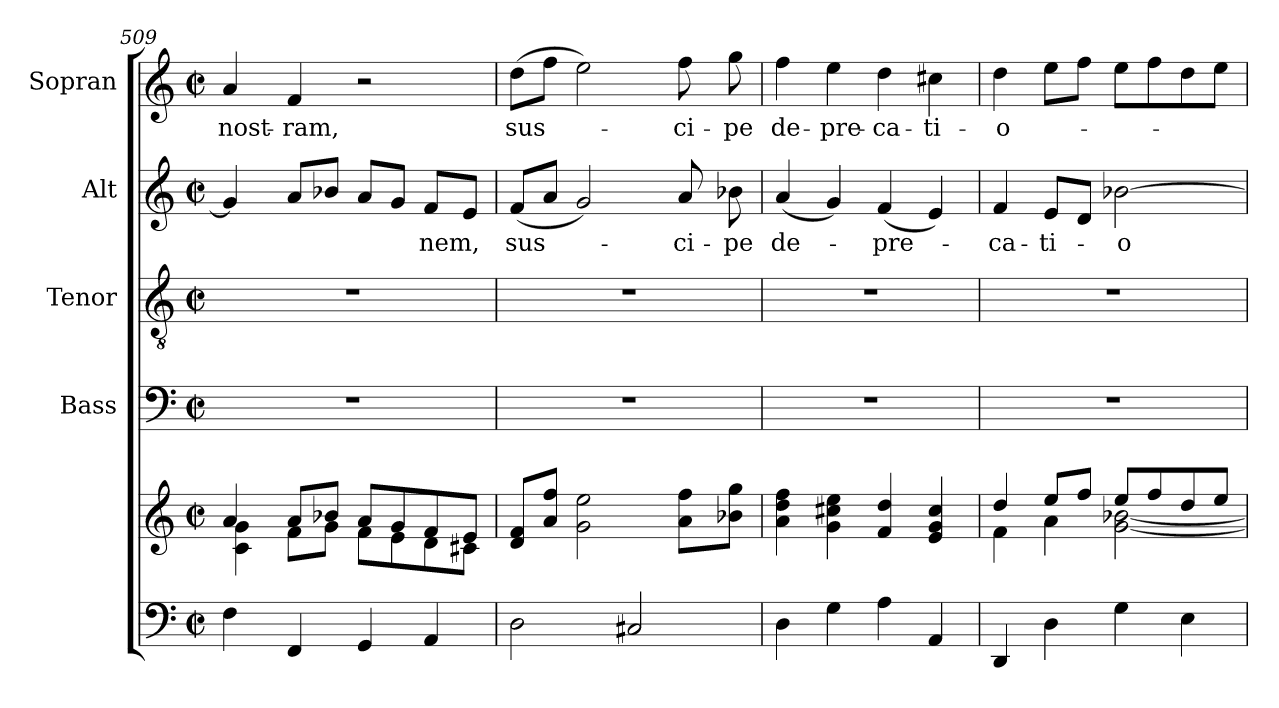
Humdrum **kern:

**kern	**kern	**kern	**kern	**kern	**text	**kern	**text
*part5	*part5	*part4	*part3	*part2	*part2	*part1	*part1
*staff6	*staff5	*staff4	*staff3	*staff2	*staff2	*staff1	*staff1
*	*	*I"Bass	*I"Tenor	*I"Alt	*	*I"Sopran	*
*	*	*I'B.	*I'T.	*I'A.	*	*I'S.	*
*clefF4	*clefG2	*clefF4	*clefGv2	*clefG2	*	*clefG2	*
*k[]	*k[]	*k[]	*k[]	*k[]	*	*k[]	*
*C:	*C:	*C:	*C:	*C:	*	*C:	*
*M2/2	*M2/2	*M2/2	*M2/2	*M2/2	*	*M2/2	*
*met(c|)	*met(c|)	*met(c|)	*met(c|)	*met(c|)	*	*met(c|)	*
=509	=509	=509	=509	=509	=509	=509	=509
*	*^	*	*	*	*	*	*
!	!	!	!	!	!	!	!	!LO:LY:b
4F\	4a/	4c\ 4g\	1r	1r	4g/]	.	4a/	nost-
!	!	!	!	!	!	!	!	!LO:LY:b
4FF/	8a/L	8f\L	.	.	8a/L	.	4f/	-ram,
.	8b-X/J	8g\J	.	.	8b-X/J	.	.	.
4GG/	8a/L	8f\L	.	.	8a/L	.	2r	.
.	8g/	8e\	.	.	8g/J	.	.	.
!	!	!	!	!	!	!LO:LY:b	!	!
4AA/	8f/	8d\	.	.	8f/L	-nem,	.	.
.	8e/J	8c#X\J	.	.	8e/J	.	.	.
=510	=510	=510	=510	=510	=510	=510	=510	=510
!	!	!	!	!	!	!LO:LY:b	!	!LO:LY:b
*	*v	*v	*	*	*	*	*	*
2D\	8d/ 8f/L	1r	1r	(<8f/L	sus-	(>8dd\L	sus-
.	8a/ 8ff/J	.	.	8a/J	.	8ff\J	.
.	2g\ 2ee\	.	.	2g/)	.	2ee\)	.
2C#X/	.	.	.	.	.	.	.
!	!	!	!	!	!LO:LY:b	!	!LO:LY:b
.	8a\ 8ff\L	.	.	8a/	-ci-	8ff\	-ci-
!	!	!	!	!	!LO:LY:b	!	!LO:LY:b
.	8b-X\ 8gg\J	.	.	8b-X\	-pe	8gg\	-pe
!!LO:LB:g=z
=511	=511	=511	=511	=511	=511	=511	=511
!	!	!	!	!	!LO:LY:b	!	!LO:LY:b
4D\	4a\ 4dd\ 4ff\	1r	1r	(<4a/	de-	4ff\	de-
!	!	!	!	!	!	!	!LO:LY:b
4G\	4g\ 4cc#X\ 4ee\	.	.	4g/)	.	4ee\	-pre-
!	!	!	!	!	!LO:LY:b	!	!LO:LY:b
4A\	4f/ 4dd/	.	.	(<4f/	-pre-	4dd\	-ca-
!	!	!	!	!	!	!	!LO:LY:b
4AA/	4e/ 4g/ 4cc#/	.	.	4e/)	.	4cc#X\	-ti-
=512	=512	=512	=512	=512	=512	=512	=512
*	*^	*	*	*	*	*	*
!	!	!	!	!	!	!LO:LY:b	!	!LO:LY:b
4DD/	4dd/	4f\	1r	1r	4f/	-ca-	4dd\	-o-
!	!	!	!	!	!	!LO:LY:b	!	!
4D\	8ee/L	4a\	.	.	8e/L	-ti-	8ee\L	.
.	8ff/J	.	.	.	8d/J	.	8ff\J	.
!	!	!	!	!	!	!LO:LY:b	!	!
4G\	8ee/L	[<2g\ [<2b-X\	.	.	[2b-X\	-o-	8ee\L	.
.	8ff/	.	.	.	.	.	8ff\	.
4E\	8dd/	.	.	.	.	.	8dd\	.
.	8ee/J	.	.	.	.	.	8ee\J	.
*	*v	*v	*	*	*	*	*	*
=	=	=	=	=	=	=	=
*-	*-	*-	*-	*-	*-	*-	*-
